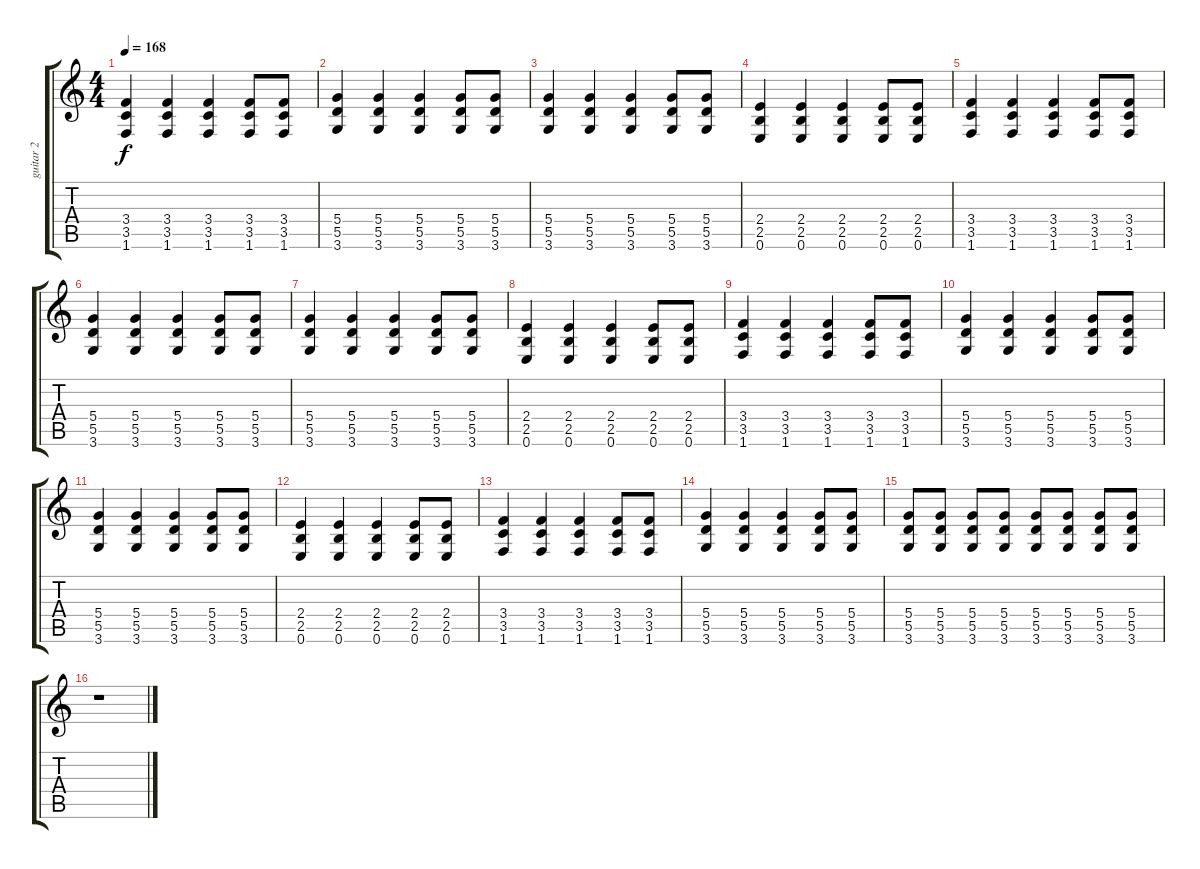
\track ("guitar 2" "guitar 2") {instrument overdrivenguitar}
\staff {score tabs}
\tuning (E4 B3 G3 D3 A2 E2) {hide}
\ts (4 4)
\tempo 168
\clef g2
\ks c
(3.4 3.5 1.6).4{dy f} (3.4 3.5 1.6).4 (3.4 3.5 1.6).4 (3.4 3.5 1.6).8 (3.4 3.5 1.6).8 |
(5.4 5.5 3.6).4 (5.4 5.5 3.6).4 (5.4 5.5 3.6).4 (5.4 5.5 3.6).8 (5.4 5.5 3.6).8 |
(5.4 5.5 3.6).4 (5.4 5.5 3.6).4 (5.4 5.5 3.6).4 (5.4 5.5 3.6).8 (5.4 5.5 3.6).8 |
(2.4 2.5 0.6).4 (2.4 2.5 0.6).4 (2.4 2.5 0.6).4 (2.4 2.5 0.6).8 (2.4 2.5 0.6).8 |
(3.4 3.5 1.6).4 (3.4 3.5 1.6).4 (3.4 3.5 1.6).4 (3.4 3.5 1.6).8 (3.4 3.5 1.6).8 |
(5.4 5.5 3.6).4 (5.4 5.5 3.6).4 (5.4 5.5 3.6).4 (5.4 5.5 3.6).8 (5.4 5.5 3.6).8 |
(5.4 5.5 3.6).4 (5.4 5.5 3.6).4 (5.4 5.5 3.6).4 (5.4 5.5 3.6).8 (5.4 5.5 3.6).8 |
(2.4 2.5 0.6).4 (2.4 2.5 0.6).4 (2.4 2.5 0.6).4 (2.4 2.5 0.6).8 (2.4 2.5 0.6).8 |
(3.4 3.5 1.6).4 (3.4 3.5 1.6).4 (3.4 3.5 1.6).4 (3.4 3.5 1.6).8 (3.4 3.5 1.6).8 |
(5.4 5.5 3.6).4 (5.4 5.5 3.6).4 (5.4 5.5 3.6).4 (5.4 5.5 3.6).8 (5.4 5.5 3.6).8 |
(5.4 5.5 3.6).4 (5.4 5.5 3.6).4 (5.4 5.5 3.6).4 (5.4 5.5 3.6).8 (5.4 5.5 3.6).8 |
(2.4 2.5 0.6).4 (2.4 2.5 0.6).4 (2.4 2.5 0.6).4 (2.4 2.5 0.6).8 (2.4 2.5 0.6).8 |
(3.4 3.5 1.6).4 (3.4 3.5 1.6).4 (3.4 3.5 1.6).4 (3.4 3.5 1.6).8 (3.4 3.5 1.6).8 |
(5.4 5.5 3.6).4 (5.4 5.5 3.6).4 (5.4 5.5 3.6).4 (5.4 5.5 3.6).8 (5.4 5.5 3.6).8 |
(5.4 5.5 3.6).8 (5.4 5.5 3.6).8 (5.4 5.5 3.6).8 (5.4 5.5 3.6).8 (5.4 5.5 3.6).8 (5.4 5.5 3.6).8 (5.4 5.5 3.6).8 (5.4 5.5 3.6).8 |
r.1
